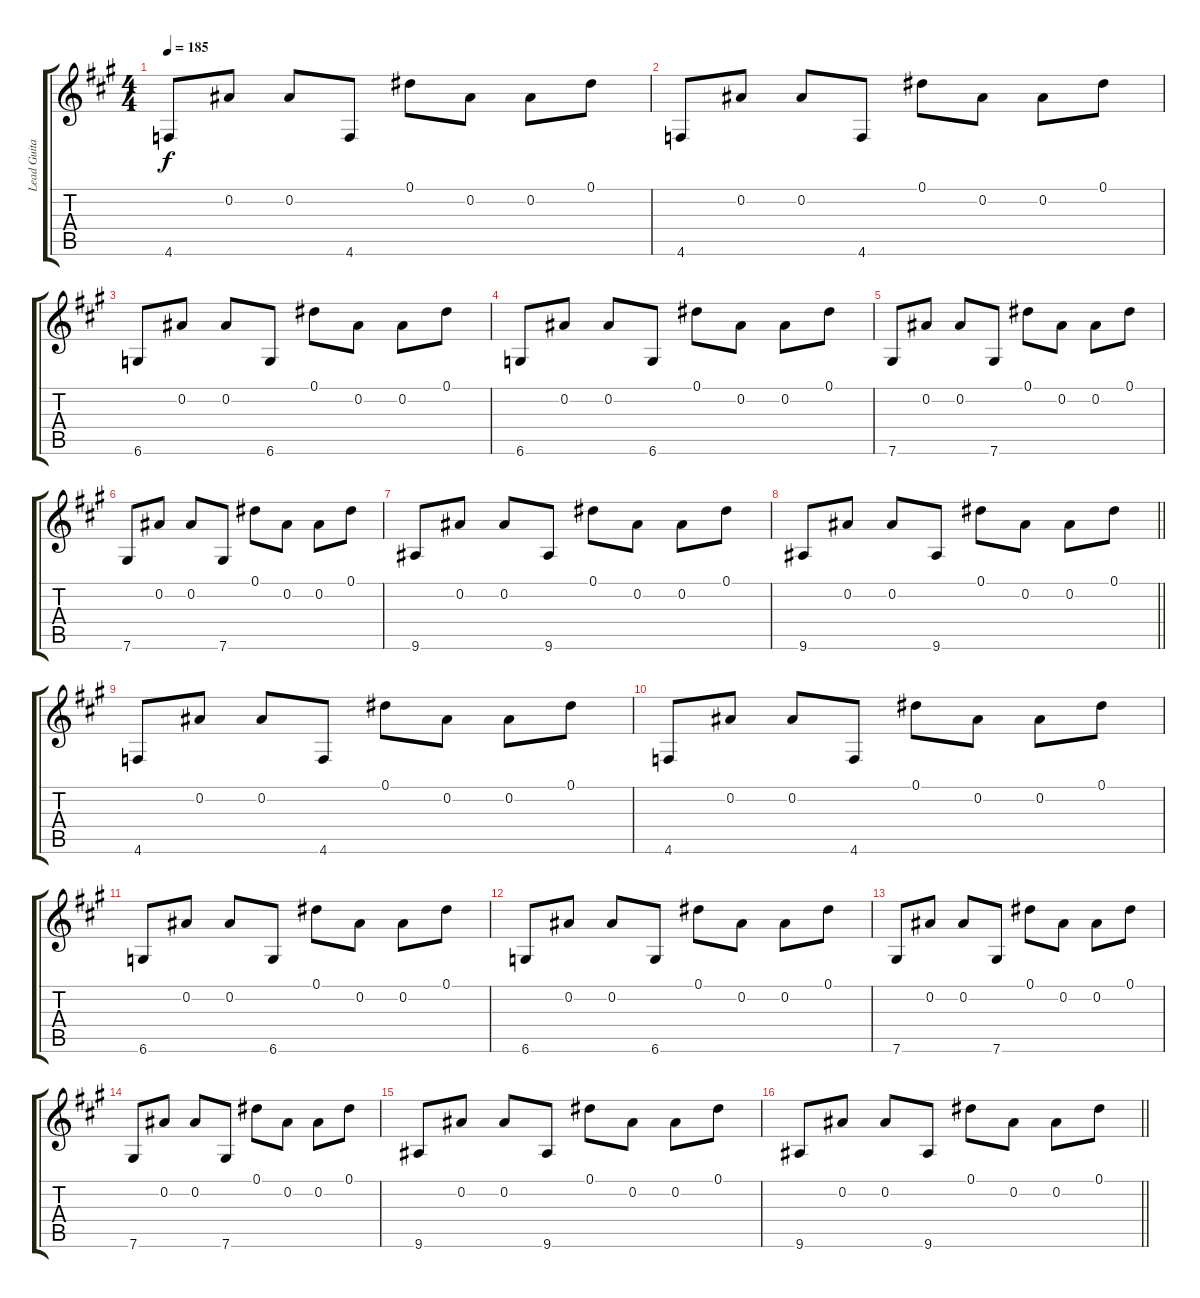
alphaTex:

\track ("Lead Guitar" "Lead Guita") {instrument distortionguitar}
\staff {score tabs}
\tuning (Eb4 Bb3 Gb3 Db3 Ab2 Db2) {hide}
\ts (4 4)
\tempo 185
\clef g2
\ks f#minor
4.6.8{dy f instrument electricguitarclean} 0.2.8 0.2.8 4.6.8 0.1.8 0.2.8 0.2.8 0.1.8 |
4.6.8 0.2.8 0.2.8 4.6.8 0.1.8 0.2.8 0.2.8 0.1.8 |
6.6.8 0.2.8 0.2.8 6.6.8 0.1.8 0.2.8 0.2.8 0.1.8 |
6.6.8 0.2.8 0.2.8 6.6.8 0.1.8 0.2.8 0.2.8 0.1.8 |
7.6.8 0.2.8 0.2.8 7.6.8 0.1.8 0.2.8 0.2.8 0.1.8 |
7.6.8 0.2.8 0.2.8 7.6.8 0.1.8 0.2.8 0.2.8 0.1.8 |
9.6.8 0.2.8 0.2.8 9.6.8 0.1.8 0.2.8 0.2.8 0.1.8 |
\barLineRight lightlight
9.6.8 0.2.8 0.2.8 9.6.8 0.1.8 0.2.8 0.2.8 0.1.8 |
4.6.8 0.2.8 0.2.8 4.6.8 0.1.8 0.2.8 0.2.8 0.1.8 |
4.6.8 0.2.8 0.2.8 4.6.8 0.1.8 0.2.8 0.2.8 0.1.8 |
6.6.8 0.2.8 0.2.8 6.6.8 0.1.8 0.2.8 0.2.8 0.1.8 |
6.6.8 0.2.8 0.2.8 6.6.8 0.1.8 0.2.8 0.2.8 0.1.8 |
7.6.8 0.2.8 0.2.8 7.6.8 0.1.8 0.2.8 0.2.8 0.1.8 |
7.6.8 0.2.8 0.2.8 7.6.8 0.1.8 0.2.8 0.2.8 0.1.8 |
9.6.8 0.2.8 0.2.8 9.6.8 0.1.8 0.2.8 0.2.8 0.1.8 |
\barLineRight lightlight
9.6.8 0.2.8 0.2.8 9.6.8 0.1.8 0.2.8 0.2.8 0.1.8
